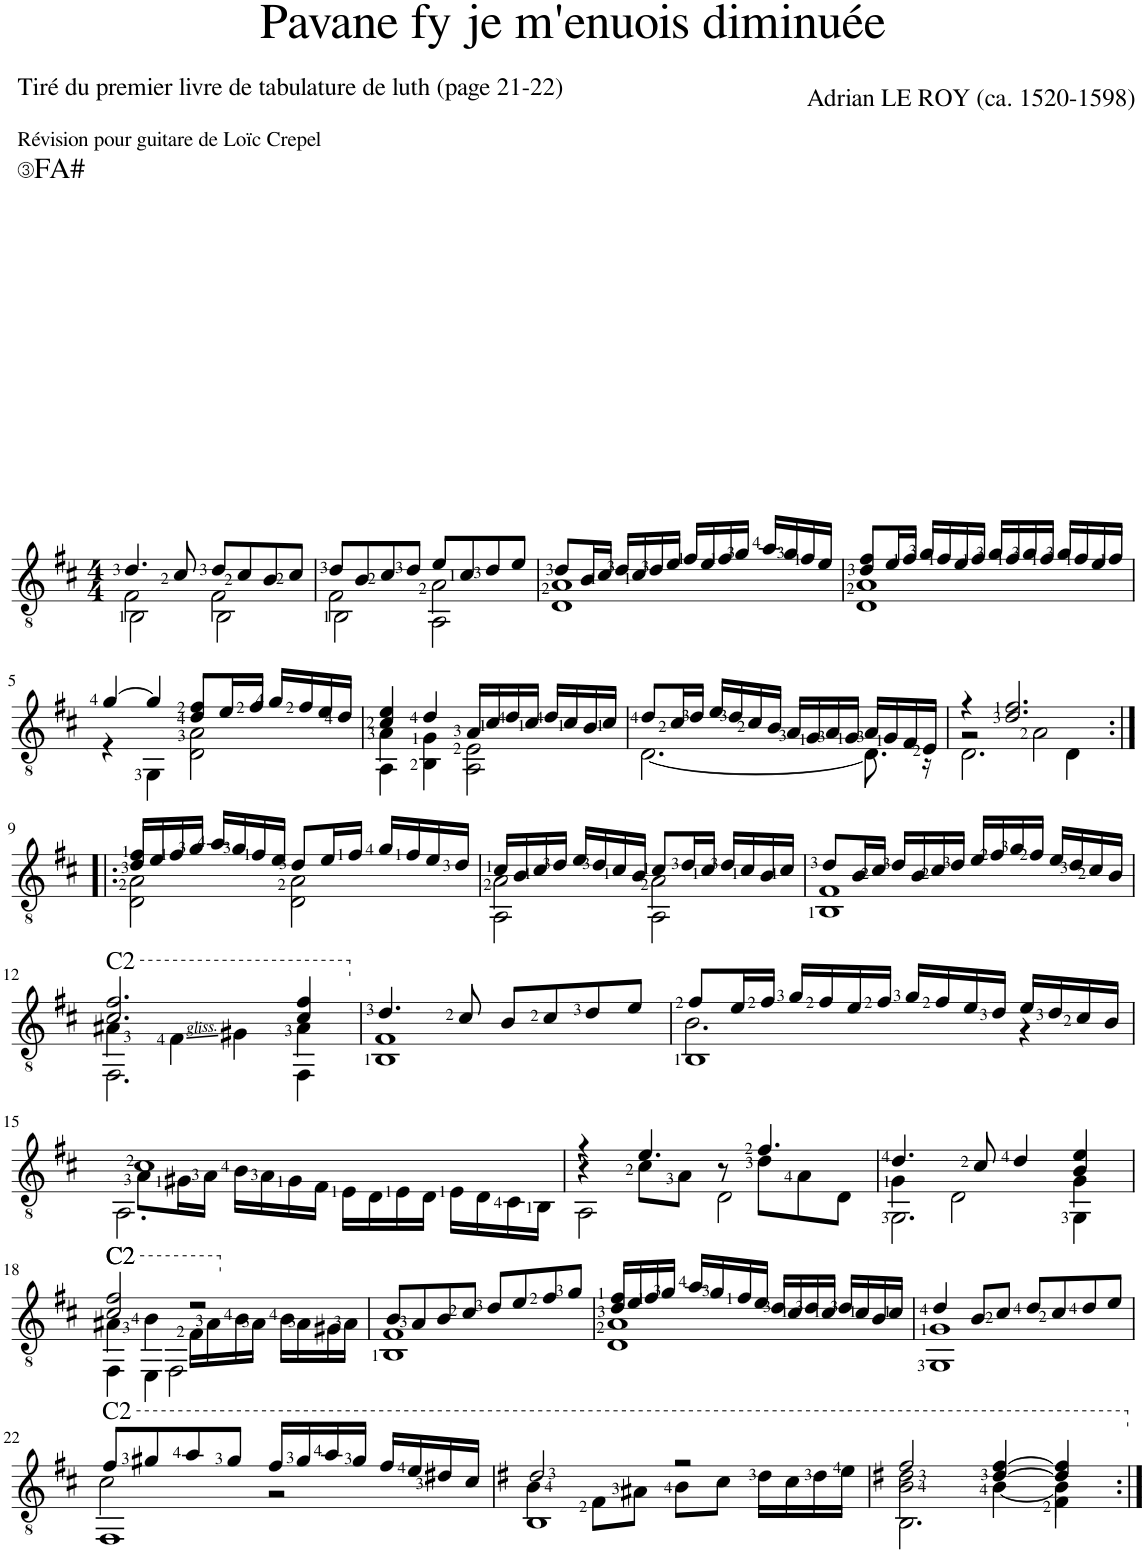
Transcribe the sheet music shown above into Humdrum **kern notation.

**kern
*part1
*staff1
*I"Guitare acoustique
*I'Guit.
*clefGv2
*k[f#c#]
*M4/4
=1
*^
*	*^
4.d/	2F#\	2BB\
8c#/	.	.
8d/L	2F#\	2BB\
8c#/	.	.
8B/	.	.
8c#/J	.	.
=2	=2	=2
8d/L	2F#\	2BB\
8B/	.	.
8c#/	.	.
8d/J	.	.
8e/L	2A\	2AA\
8c#/	.	.
8d/	.	.
8e/J	.	.
=3	=3	=3
8d/L	1A	1D
16B/L	.	.
16c#/JJ	.	.
16d/LL	.	.
16c#/	.	.
16d/	.	.
16e/JJ	.	.
16f#/LL	.	.
16e/	.	.
16f#/	.	.
16g/JJ	.	.
16a/LL	.	.
16g/	.	.
16f#/	.	.
16e/JJ	.	.
=4	=4	=4
8d/ 8f#/L	1A	1D
16e/L	.	.
16f#/JJ	.	.
16g/LL	.	.
16f#/	.	.
16e/	.	.
16f#/JJ	.	.
16g/LL	.	.
16f#/	.	.
16g/	.	.
16f#/JJ	.	.
16g/LL	.	.
16f#/	.	.
16e/	.	.
16f#/JJ	.	.
!!LO:LB:g=z	!!	!!
=5	=5	=5
[4g/	2ryy	4r
4g/]	.	4GG\
8d/ 8f#/L	2A\	2D\
16e/L	.	.
16f#/JJ	.	.
16g/LL	.	.
16f#/	.	.
16e/	.	.
16d/JJ	.	.
=6	=6	=6
4c#/ 4e/	4A\	4AA\
4d/	4G\	4BB\
16A/LL	2E\	2AA\
16c#/	.	.
16d/	.	.
16c#/JJ	.	.
16d/LL	.	.
16c#/	.	.
16B/	.	.
16c#/JJ	.	.
*	*v	*v
=7	=7
8d/L	[2.D\
16c#/L	.
16d/JJ	.
16e/LL	.
16d/	.
16c#/	.
16B/JJ	.
16A/LL	.
16G/	.
16A/	.
16G/JJ	.
16A/LL	8.D\]
16G/	.
16F#/	.
16E/JJ	16r
=8	=8
*	*^
4r	2r	2.D\
2.d/ 2.f#/	.	.
.	2A\	.
.	.	4D\
!!LO:LB:g=z	!!	!!
=9:|!|:	=9:|!|:	=9:|!|:
16d/ 16f#/LL	2A\	2D\
16e/	.	.
16f#/	.	.
16g/JJ	.	.
16a/LL	.	.
16g/	.	.
16f#/	.	.
16e/JJ	.	.
8d/L	2A\	2D\
16e/L	.	.
16f#/JJ	.	.
16g/LL	.	.
16f#/	.	.
16e/	.	.
16d/JJ	.	.
=10	=10	=10
16c#/LL	2A\	2AA\
16B/	.	.
16c#/	.	.
16d/JJ	.	.
16e/LL	.	.
16d/	.	.
16c#/	.	.
16B/JJ	.	.
8c#/L	2A\	2AA\
16d/L	.	.
16c#/JJ	.	.
16d/LL	.	.
16c#/	.	.
16B/	.	.
16c#/JJ	.	.
=11	=11	=11
8d/L	1F#	1BB
16B/L	.	.
16c#/JJ	.	.
16d/LL	.	.
16B/	.	.
16c#/	.	.
16d/JJ	.	.
16e/LL	.	.
16f#/	.	.
16g/	.	.
16f#/JJ	.	.
16e/LL	.	.
16d/	.	.
16c#/	.	.
16B/JJ	.	.
!!LO:LB:g=z	!!	!!
=12	=12	=12
!LO:TX:a:t=C2	!	!
2.c#/ 2.f#/	4A#X\	2.FF#\
.	4F#\	.
.	4G#X\	.
4c#/ 4f#/	4A#\	4FF#\
=13	=13	=13
4.d/	1F#	1BB
8c#/	.	.
8B/L	.	.
8c#/	.	.
8d/	.	.
8e/J	.	.
=14	=14	=14
8f#/L	2.B\	1BB
16e/L	.	.
16f#/JJ	.	.
16g/LL	.	.
16f#/	.	.
16e/	.	.
16f#/JJ	.	.
16g/LL	.	.
16f#/	.	.
16e/	.	.
16d/JJ	.	.
16e/LL	4r	.
16d/	.	.
16c#/	.	.
16B/JJ	.	.
!!LO:LB:g=z	!!	!!
=15	=15	=15
1c#	8A\L	2.AA\
.	16G#X\L	.
.	16A\JJ	.
.	16B\LL	.
.	16A\	.
.	16G#\	.
.	16F#\JJ	.
.	16E\LL	.
.	16D\	.
.	16E\	.
.	16D\JJ	.
.	16E\LL	4ryy
.	16D\	.
.	16C#\	.
.	16BB\JJ	.
=16	=16	=16
*	*	*^
4r	4ryy	4r	2AA\
4.e/	8c#\L	2.ryy	.
.	8A\J	.	.
.	8r	.	2D\
4.f#/	8d\L	.	.
.	8A\	.	.
.	8D\J	.	.
*	*	*v	*v
=17	=17	=17
4.d/	4G\	2.GG\
.	2D\	.
8c#/	.	.
4d/	.	.
4B/ 4e/	4G\	4GG\
!!LO:LB:g=z	!!	!!
=18	=18	=18
!LO:TX:a:t=C2	!	!
!LO:TX:a:t=C2	!	!
2c#/ 2f#/	4A#X\	4FF#\
.	4B\	4EE\
2r	16F#\LL	2FF#\
.	16A#\	.
.	16B\	.
.	16A#\JJ	.
.	16B\LL	.
.	16A#\	.
.	16G#X\	.
.	16A#\JJ	.
=19	=19	=19
8B/L	1F#	1BB
8A/	.	.
8B/	.	.
8c#/J	.	.
8d/L	.	.
8e/	.	.
8f#/	.	.
8g/J	.	.
=20	=20	=20
16d/ 16f#/LL	1A	1D
16e/	.	.
16f#/	.	.
16g/JJ	.	.
16a/LL	.	.
16g/	.	.
16f#/	.	.
16e/JJ	.	.
16d/LL	.	.
16c#/	.	.
16d/	.	.
16c#/JJ	.	.
16d/LL	.	.
16c#/	.	.
16B/	.	.
16c#/JJ	.	.
=21	=21	=21
4d/	1G	1GG
8B/L	.	.
8c#/J	.	.
8d/L	.	.
8c#/	.	.
8d/	.	.
8e/J	.	.
!!LO:LB:g=z	!!	!!
=22	=22	=22
!LO:TX:a:t=C2	!	!
8f#/L	2c#\	1FF#
8g#X/	.	.
8a/	.	.
8g#/J	.	.
16f#/LL	2r	.
16g#/	.	.
16a/	.	.
16g#/JJ	.	.
16f#/LL	.	.
16e/	.	.
16d#X/	.	.
16c#/JJ	.	.
=23	=23	=23
2d#X/	4B\	1BB
.	8F#\L	.
.	8A#X\J	.
2r	8B\L	.
.	8c#\J	.
.	16d#\LL	.
.	16c#\	.
.	16d#\	.
.	16e\JJ	.
=24	=24	=24
2f#/	2B\ 2d#X\	2.BB\
[4d#/ [4f#/	[4B\	.
4d#/] 4f#/]	4B\]	4F#\
*v	*v	*v
=:|!
*-
